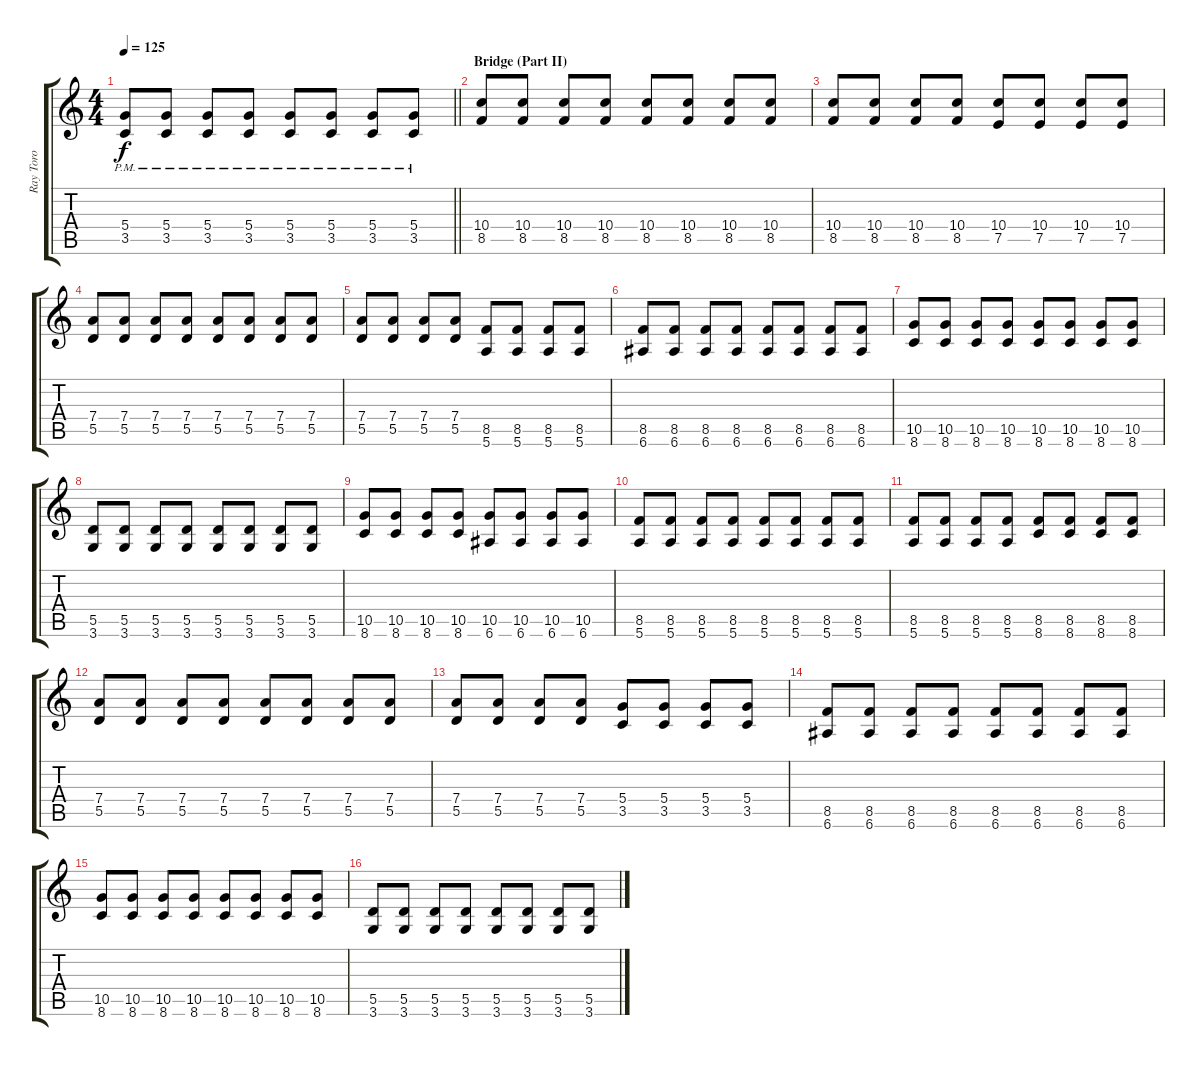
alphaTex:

\track ("Ray Toro" "Ray Toro") {instrument overdrivenguitar}
\staff {score tabs}
\tuning (E4 B3 G3 D3 A2 E2) {hide}
\ts (4 4)
\tempo 125
\clef g2
\barLineRight lightlight
\ks c
(5.4{pm} 3.5{pm}).8{dy f} (5.4{pm} 3.5{pm}).8 (5.4{pm} 3.5{pm}).8 (5.4{pm} 3.5{pm}).8 (5.4{pm} 3.5{pm}).8 (5.4{pm} 3.5{pm}).8 (5.4{pm} 3.5{pm}).8 (5.4{pm} 3.5{pm}).8 |
\section ("" "Bridge (Part II)")
(10.4 8.5).8 (10.4 8.5).8 (10.4 8.5).8 (10.4 8.5).8 (10.4 8.5).8 (10.4 8.5).8 (10.4 8.5).8 (10.4 8.5).8 |
(10.4 8.5).8 (10.4 8.5).8 (10.4 8.5).8 (10.4 8.5).8 (10.4 7.5).8 (10.4 7.5).8 (10.4 7.5).8 (10.4 7.5).8 |
(7.4 5.5).8 (7.4 5.5).8 (7.4 5.5).8 (7.4 5.5).8 (7.4 5.5).8 (7.4 5.5).8 (7.4 5.5).8 (7.4 5.5).8 |
(7.4 5.5).8 (7.4 5.5).8 (7.4 5.5).8 (7.4 5.5).8 (8.5 5.6).8 (8.5 5.6).8 (8.5 5.6).8 (8.5 5.6).8 |
(8.5 6.6).8 (8.5 6.6).8 (8.5 6.6).8 (8.5 6.6).8 (8.5 6.6).8 (8.5 6.6).8 (8.5 6.6).8 (8.5 6.6).8 |
(10.5 8.6).8 (10.5 8.6).8 (10.5 8.6).8 (10.5 8.6).8 (10.5 8.6).8 (10.5 8.6).8 (10.5 8.6).8 (10.5 8.6).8 |
(5.5 3.6).8 (5.5 3.6).8 (5.5 3.6).8 (5.5 3.6).8 (5.5 3.6).8 (5.5 3.6).8 (5.5 3.6).8 (5.5 3.6).8 |
(10.5 8.6).8 (10.5 8.6).8 (10.5 8.6).8 (10.5 8.6).8 (10.5 6.6).8 (10.5 6.6).8 (10.5 6.6).8 (10.5 6.6).8 |
(8.5 5.6).8 (8.5 5.6).8 (8.5 5.6).8 (8.5 5.6).8 (8.5 5.6).8 (8.5 5.6).8 (8.5 5.6).8 (8.5 5.6).8 |
(8.5 5.6).8 (8.5 5.6).8 (8.5 5.6).8 (8.5 5.6).8 (8.5 8.6).8 (8.5 8.6).8 (8.5 8.6).8 (8.5 8.6).8 |
(7.4 5.5).8 (7.4 5.5).8 (7.4 5.5).8 (7.4 5.5).8 (7.4 5.5).8 (7.4 5.5).8 (7.4 5.5).8 (7.4 5.5).8 |
(7.4 5.5).8 (7.4 5.5).8 (7.4 5.5).8 (7.4 5.5).8 (5.4 3.5).8 (5.4 3.5).8 (5.4 3.5).8 (5.4 3.5).8 |
(8.5 6.6).8 (8.5 6.6).8 (8.5 6.6).8 (8.5 6.6).8 (8.5 6.6).8 (8.5 6.6).8 (8.5 6.6).8 (8.5 6.6).8 |
(10.5 8.6).8 (10.5 8.6).8 (10.5 8.6).8 (10.5 8.6).8 (10.5 8.6).8 (10.5 8.6).8 (10.5 8.6).8 (10.5 8.6).8 |
(5.5 3.6).8 (5.5 3.6).8 (5.5 3.6).8 (5.5 3.6).8 (5.5 3.6).8 (5.5 3.6).8 (5.5 3.6).8 (5.5 3.6).8
